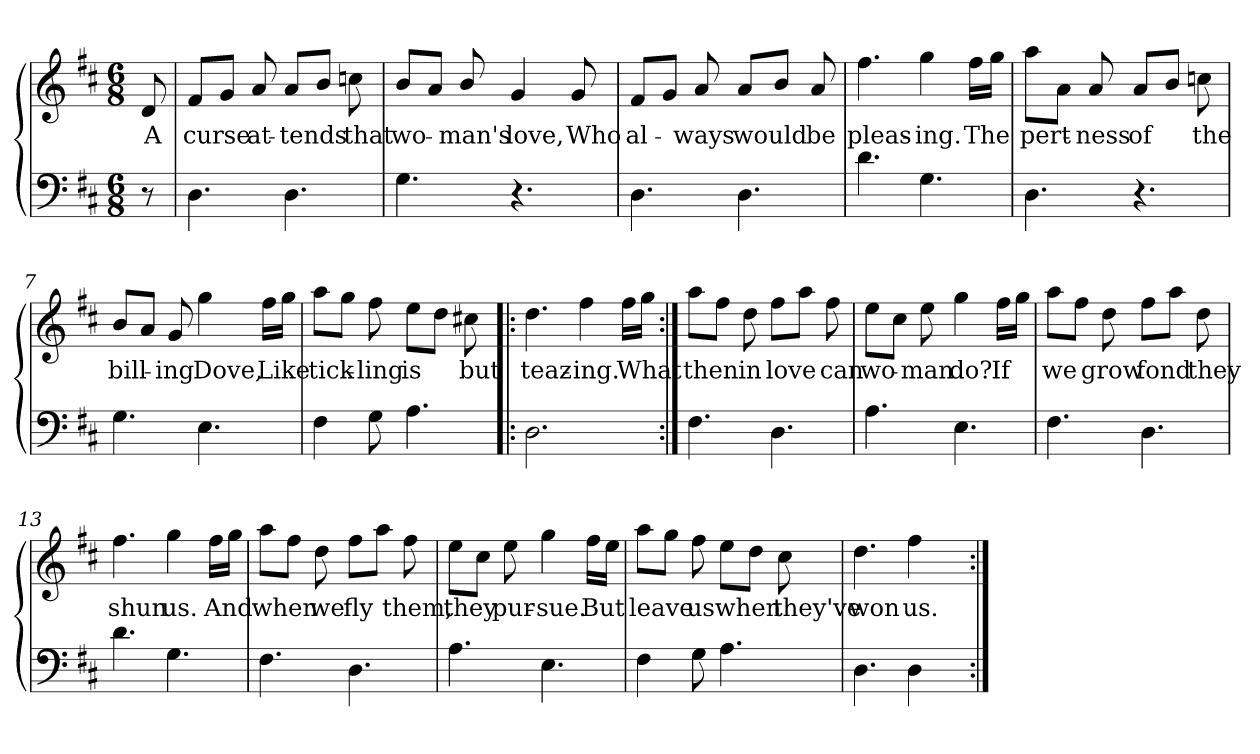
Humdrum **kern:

**kern	**kern	**text
*part2	*part1	*part1
*staff2	*staff1	*staff1
*clefF4	*clefG2	*
*k[f#c#]	*k[f#c#]	*
*D:	*D:	*
*M6/8	*M6/8	*
=1	=1	=1
8r	8d/	A
=2	=2	=2
4.D\	8f#/L	curse
.	8g/J	.
.	8a/	at-
4.D\	8a/L	-tends
.	8b/J	.
.	8ccn\	that
=3	=3	=3
4.G\	8b/L	wo-
.	8a/J	.
.	8b/	-man's
4.r	4g/	love,
.	8g/	Who
=4	=4	=4
4.D\	8f#/L	al-
.	8g/J	.
.	8a/	-ways
4.D\	8a/L	would
.	8b/J	.
.	8a/	be
=5	=5	=5
4.d\	4.ff#\	pleas-
4.G\	4gg\	-ing.
.	16ff#\LL	The
.	16gg\JJ	.
!!LO:LB:g=z
=6	=6	=6
4.D\	8aa\L	pert-
.	8a\J	.
.	8a/	-ness
4.r	8a/L	of
.	8b/J	.
.	8ccn\	the
=7	=7	=7
4.G\	8b/L	bill-
.	8a/J	.
.	8g/	-ing
4.E\	4gg\	Dove,
.	16ff#\LL	Like
.	16gg\JJ	.
=8	=8	=8
4F#\	8aa\L	tick-
.	8gg\J	.
8G\	8ff#\	-ling
4.A\	8ee\L	is
.	8dd\J	.
.	8cc#X\	but
=9!|:	=9!|:	=9!|:
2.D\	4.dd\	teaz-
.	4ff#\	-ing.
.	16ff#\LL	What
.	16gg\JJ	.
!!LO:LB:g=z
=10:|!	=10:|!	=10:|!
4.F#\	8aa\L	then
.	8ff#\J	.
.	8dd\	in
4.D\	8ff#\L	love
.	8aa\J	.
.	8ff#\	can
=11	=11	=11
4.A\	8ee\L	wo-
.	8cc#\J	.
.	8ee\	-man
4.E\	4gg\	do?
.	16ff#\LL	If
.	16gg\JJ	.
=12	=12	=12
4.F#\	8aa\L	we
.	8ff#\J	.
.	8dd\	grow
4.D\	8ff#\L	fond
.	8aa\J	.
.	8dd\	they
=13	=13	=13
4.d\	4.ff#\	shun
4.G\	4gg\	us.
.	16ff#\LL	And
.	16gg\JJ	.
!!LO:LB:g=z
=14	=14	=14
4.F#\	8aa\L	when
.	8ff#\J	.
.	8dd\	we
4.D\	8ff#\L	fly
.	8aa\J	.
.	8ff#\	them,
=15	=15	=15
4.A\	8ee\L	they
.	8cc#\J	.
.	8ee\	pur-
4.E\	4gg\	-sue.
.	16ff#\LL	But
.	16ee\JJ	.
=16	=16	=16
4F#\	8aa\L	leave
.	8gg\J	.
8G\	8ff#\	us
4.A\	8ee\L	when
.	8dd\J	.
.	8cc#\	they've
=17	=17	=17
4.D\	4.dd\	won
4D\	4ff#\	us.
8ryy	8ryy	.
=:|!	=:|!	=:|!
*-	*-	*-
